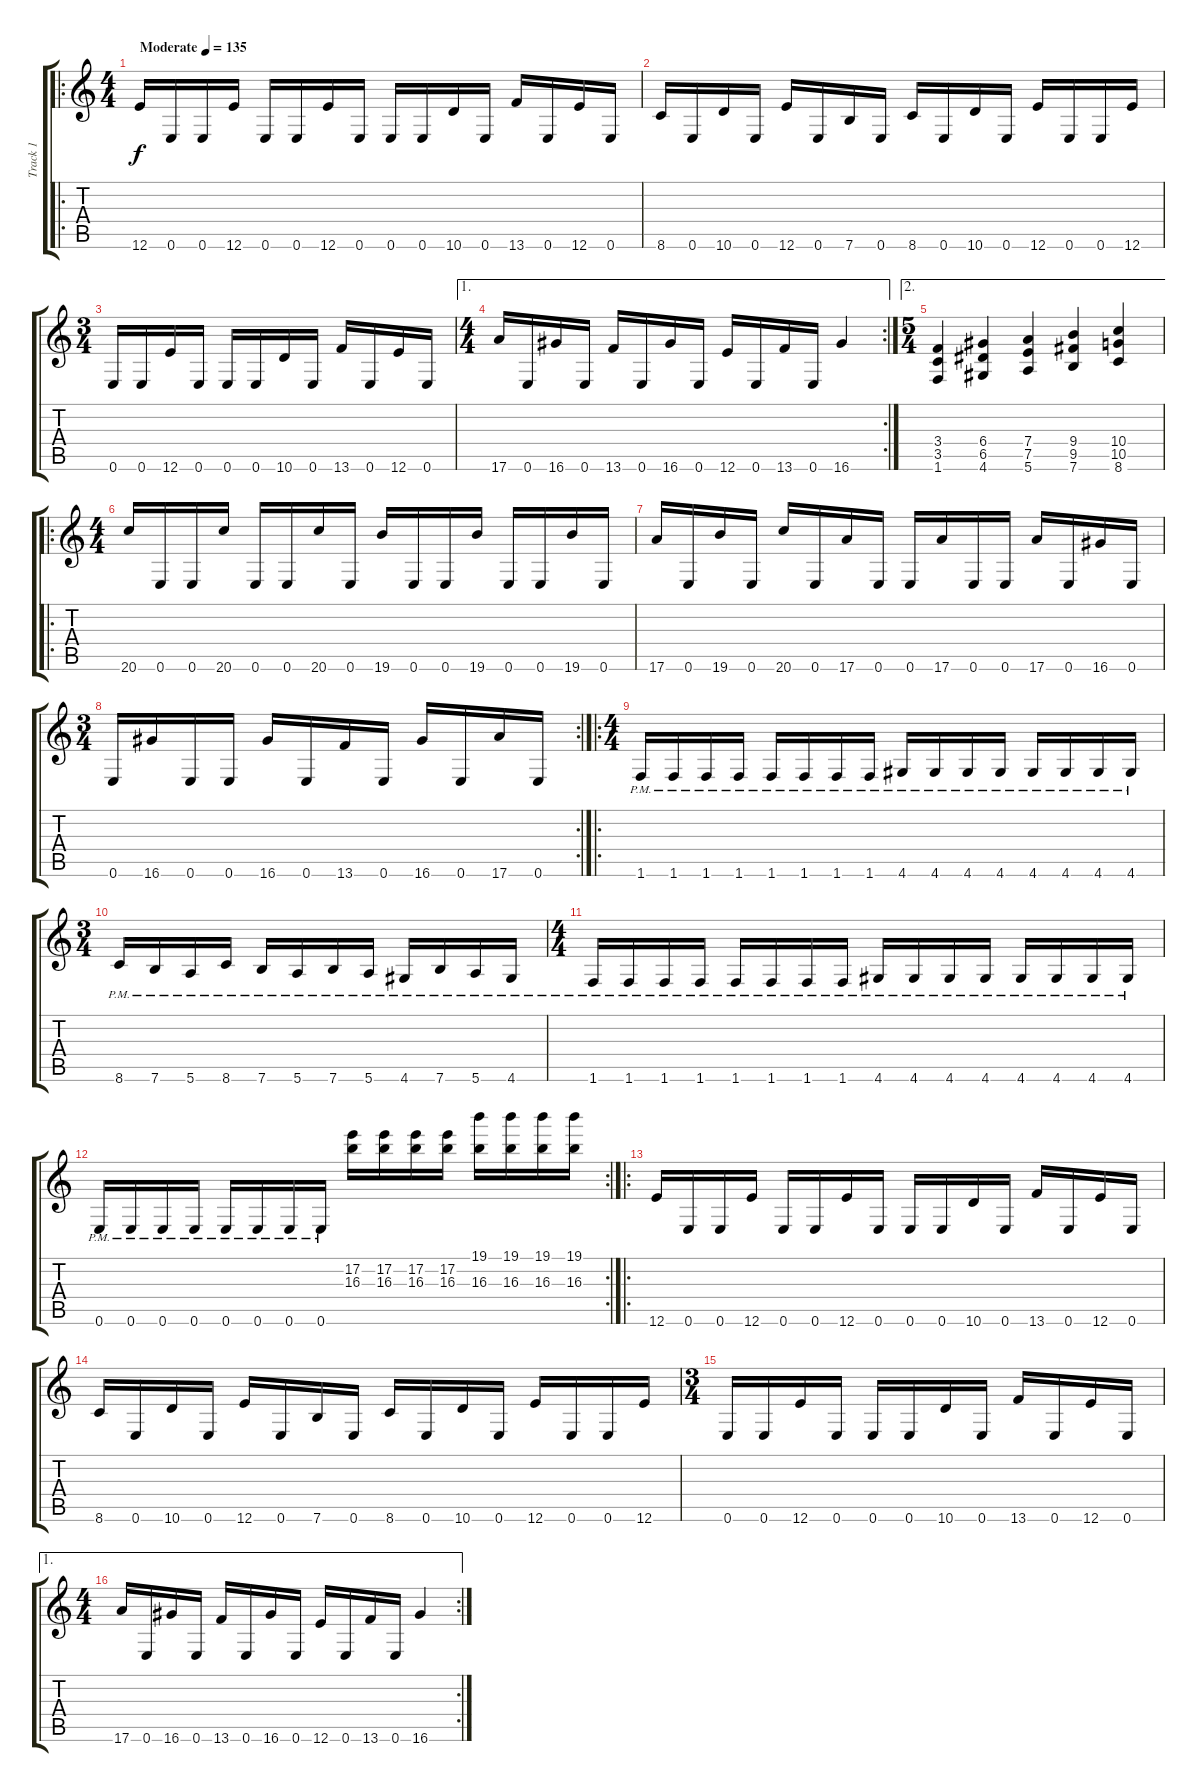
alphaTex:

\track ("Track 1" "Track 1") {instrument distortionguitar}
\staff {score tabs}
\tuning (E4 B3 G3 D3 A2 E2) {hide}
\ro
\ts (4 4)
\tempo (135 "Moderate")
\clef g2
\ks c
12.6.16{dy f instrument distortionguitar} 0.6.16 0.6.16 12.6.16 0.6.16 0.6.16 12.6.16 0.6.16 0.6.16 0.6.16 10.6.16 0.6.16 13.6.16 0.6.16 12.6.16 0.6.16 |
8.6.16 0.6.16 10.6.16 0.6.16 12.6.16 0.6.16 7.6.16 0.6.16 8.6.16 0.6.16 10.6.16 0.6.16 12.6.16 0.6.16 0.6.16 12.6.16 |
\ts (3 4)
0.6.16 0.6.16 12.6.16 0.6.16 0.6.16 0.6.16 10.6.16 0.6.16 13.6.16 0.6.16 12.6.16 0.6.16 |
\ae 1
\rc 2
\ts (4 4)
17.6.16 0.6.16 16.6.16 0.6.16 13.6.16 0.6.16 16.6.16 0.6.16 12.6.16 0.6.16 13.6.16 0.6.16 16.6.4 |
\ae 2
\ts (5 4)
(3.4 3.5 1.6).4 (6.4 6.5 4.6).4 (7.4 7.5 5.6).4 (9.4 9.5 7.6).4 (10.4 10.5 8.6).4 |
\ro
\ts (4 4)
20.6.16 0.6.16 0.6.16 20.6.16 0.6.16 0.6.16 20.6.16 0.6.16 19.6.16 0.6.16 0.6.16 19.6.16 0.6.16 0.6.16 19.6.16 0.6.16 |
17.6.16 0.6.16 19.6.16 0.6.16 20.6.16 0.6.16 17.6.16 0.6.16 0.6.16 17.6.16 0.6.16 0.6.16 17.6.16 0.6.16 16.6.16 0.6.16 |
\rc 2
\ts (3 4)
0.6.16 16.6.16 0.6.16 0.6.16 16.6.16 0.6.16 13.6.16 0.6.16 16.6.16 0.6.16 17.6.16 0.6.16 |
\ro
\ts (4 4)
1.6{pm}.16 1.6{pm}.16 1.6{pm}.16 1.6{pm}.16 1.6{pm}.16 1.6{pm}.16 1.6{pm}.16 1.6{pm}.16 4.6{pm}.16 4.6{pm}.16 4.6{pm}.16 4.6{pm}.16 4.6{pm}.16 4.6{pm}.16 4.6{pm}.16 4.6{pm}.16 |
\ts (3 4)
8.6{pm}.16 7.6{pm}.16 5.6{pm}.16 8.6{pm}.16 7.6{pm}.16 5.6{pm}.16 7.6{pm}.16 5.6{pm}.16 4.6{pm}.16 7.6{pm}.16 5.6{pm}.16 4.6{pm}.16 |
\ts (4 4)
1.6{pm}.16 1.6{pm}.16 1.6{pm}.16 1.6{pm}.16 1.6{pm}.16 1.6{pm}.16 1.6{pm}.16 1.6{pm}.16 4.6{pm}.16 4.6{pm}.16 4.6{pm}.16 4.6{pm}.16 4.6{pm}.16 4.6{pm}.16 4.6{pm}.16 4.6{pm}.16 |
\rc 2
0.6{pm}.16 0.6{pm}.16 0.6{pm}.16 0.6{pm}.16 0.6{pm}.16 0.6{pm}.16 0.6{pm}.16 0.6{pm}.16 (17.2 16.3).16 (17.2 16.3).16 (17.2 16.3).16 (17.2 16.3).16 (19.1 16.3).16 (19.1 16.3).16 (19.1 16.3).16 (19.1 16.3).16 |
\ro
12.6.16 0.6.16 0.6.16 12.6.16 0.6.16 0.6.16 12.6.16 0.6.16 0.6.16 0.6.16 10.6.16 0.6.16 13.6.16 0.6.16 12.6.16 0.6.16 |
8.6.16 0.6.16 10.6.16 0.6.16 12.6.16 0.6.16 7.6.16 0.6.16 8.6.16 0.6.16 10.6.16 0.6.16 12.6.16 0.6.16 0.6.16 12.6.16 |
\ts (3 4)
0.6.16 0.6.16 12.6.16 0.6.16 0.6.16 0.6.16 10.6.16 0.6.16 13.6.16 0.6.16 12.6.16 0.6.16 |
\ae 1
\rc 2
\ts (4 4)
17.6.16 0.6.16 16.6.16 0.6.16 13.6.16 0.6.16 16.6.16 0.6.16 12.6.16 0.6.16 13.6.16 0.6.16 16.6.4
